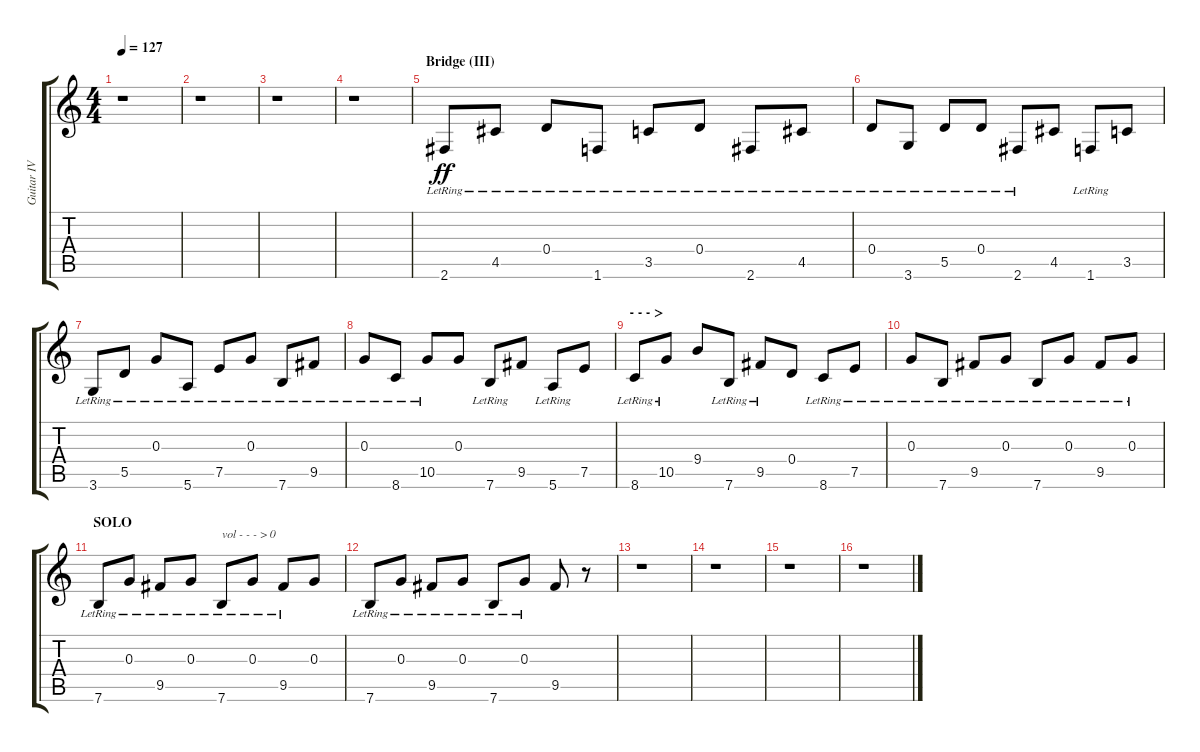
\track ("Guitar IV" "Guitar IV") {instrument electricguitarclean}
\staff {score tabs}
\tuning (E4 B3 G3 D3 A2 E2) {hide}
\ts (4 4)
\tempo 127
\clef g2
\ks c
r.1{dy ff} |
r.1 |
r.1 |
r.1 |
\section ("" "Bridge (III)")
2.6{lr}.8 4.5{lr}.8 0.4{lr}.8 1.6{lr}.8 3.5{lr}.8 0.4{lr}.8 2.6{lr}.8 4.5{lr}.8 |
0.4{lr}.8 3.6{lr}.8 5.5{lr}.8 0.4{lr}.8 2.6{lr}.8 4.5.8 1.6{lr}.8 3.5.8 |
3.6{lr}.8 5.5{lr}.8 0.3{lr}.8 5.6{lr}.8 7.5{lr}.8 0.3{lr}.8 7.6{lr}.8 9.5{lr}.8 |
0.3{lr}.8 8.6{lr}.8 10.5{lr}.8 0.3.8 7.6{lr}.8 9.5.8 5.6{lr}.8 7.5.8 |
\section ("" "- - - >")
8.6{lr}.8 10.5{lr}.8 9.4.8 7.6{lr}.8 9.5{lr}.8 0.4.8 8.6{lr}.8 7.5{lr}.8 |
0.3{lr}.8 7.6{lr}.8 9.5{lr}.8 0.3{lr}.8 7.6{lr}.8 0.3{lr}.8 9.5{lr}.8 0.3{lr}.8 |
\section ("" "SOLO")
7.6{lr}.8 0.3{lr}.8 9.5{lr}.8 0.3{lr}.8 7.6{lr}.8{txt "vol - - - > 0" volume 0} 0.3{lr}.8 9.5{lr}.8 0.3.8 |
7.6{lr}.8 0.3{lr}.8 9.5{lr}.8 0.3{lr}.8 7.6{lr}.8 0.3{lr}.8 9.5.8 r.8 |
r.1 |
r.1 |
r.1 |
r.1
